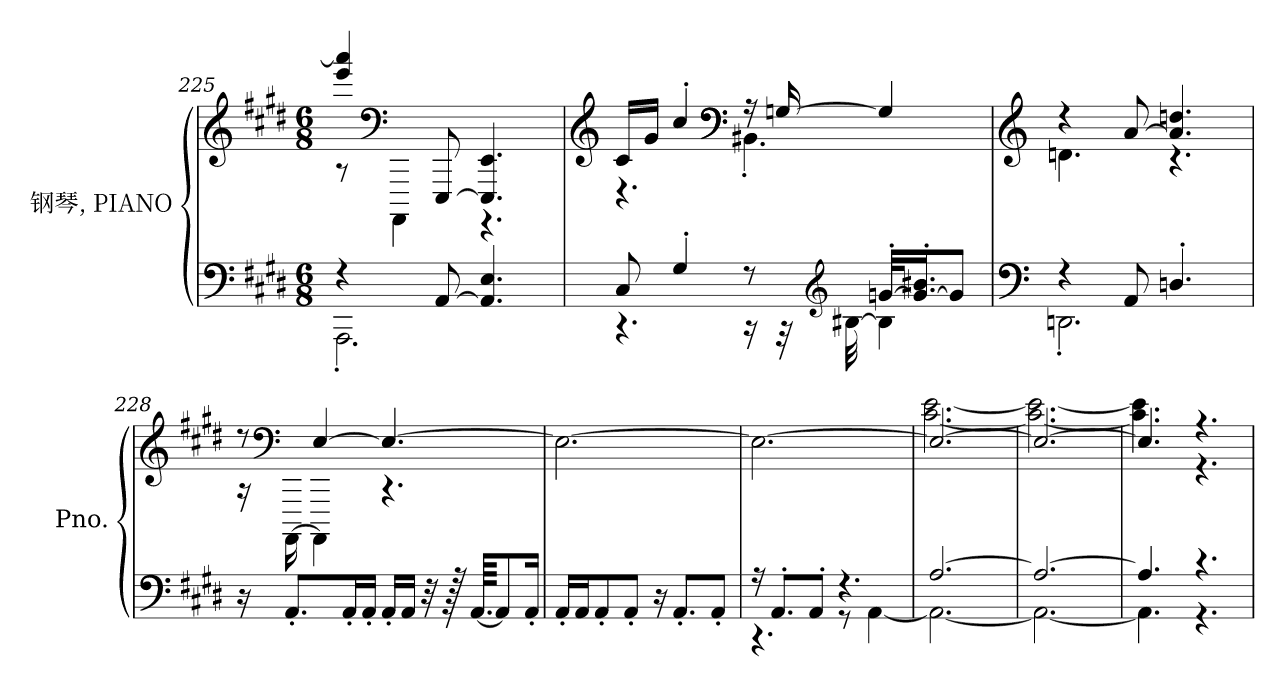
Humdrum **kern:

**kern	**kern
*part1	*part1
*staff2	*staff1
*I"钢琴, PIANO	*
*I'Pno.	*
*clefF4	*clefG2
*k[f#c#g#d#]	*k[f#c#g#d#]
*M6/8	*M6/8
=225	=225
*^	*^
4r	2.AAA'\	4eee/ 4aaa/]	8r
*	*	*clefF4	*
.	.	.	4AAAA\
[8AA/	.	[8EEE/	.
4.AA/] 4.E/	.	4.EEE/] 4.EE/	4.r
!!LO:LB:g=z	!!
=226	=226	=226	=226
*	*	*clefG2	*
8C#/	4.r	16c#/LL	4.r
.	.	16g#/JJ	.
4G#'/	.	4cc#'/	.
*	*	*clefF4	*
8r	16r	16r	4.BB#X'\
.	32r	[16Gn/	.
*clefG2	*	*	*
.	[32B#X\	.	.
[32gn'/KLL	4B#\]	4G/]	.
16.g/_' 16.b#X/'J	.	.	.
8g/J]	.	.	.
=227	=227	=227	=227
*clefF4	*	*clefG2	*
4r	2.DDn'\	4r	4.dn\
8AA/	.	[8a/	.
4.Dn'/	.	4.a/] 4.ddn/	4.r
*v	*v	*	*
=228	=228	=228
16r	8r	16r
*	*clefF4	*
8.AA'/L	.	[16AAAA\
.	[4E/	4AAAA\]
16AA'/L	.	.
16AA'/JJ	.	.
16AA'/LL	4.E/_	4.r
16AA/JJ	.	.
32r	.	.
128r	.	.
[64.AA/KKKL	.	.
8AA/]	.	.
16AA'/Jk	.	.
*	*v	*v
!!LO:PB:g=z
=229	=229
16AA'/LL	2.E\_
16AA/J	.
8AA'/	.
8AA'/J	.
16r	.
8.AA'/L	.
8AA'/J	.
=230	=230
*^	*
16r	4.r	2.E\_
8.AA'/L	.	.
8AA'/J	.	.
4.r	8r	.
.	[4AA\	.
=231	=231	=231
*	*	*^
[2.A/	2.AA\_	2.E/_	[2.c#\ [2.e\
=232	=232	=232	=232
2.A/_	2.AA\_	2.E/_	2.c#\_ 2.e\_
=233	=233	=233	=233
4.A/]	4.AA\]	4.E/]	4.c#\] 4.e\]
4.r	4.r	4.r	4.r
*v	*v	*	*
*	*v	*v
=	=
*-	*-
